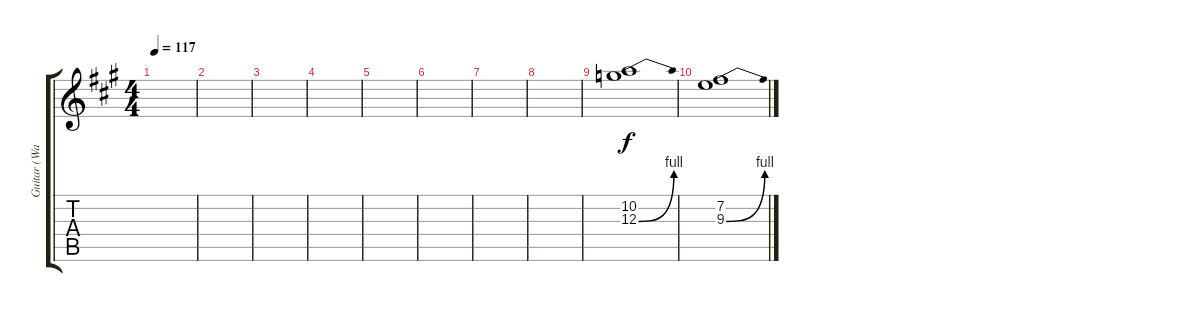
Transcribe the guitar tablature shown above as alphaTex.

\track ("Guitar (Wah Wah)" "Guitar (Wa") {instrument distortionguitar}
\staff {score tabs}
\tuning (E4 B3 G3 D3 A2 E2) {hide}
\ts (4 4)
\tempo 117
\clef g2
\ks a
|
|
|
|
|
|
|
|
(10.2 12.3{be (bend 0 0 60 4)}).1 |
(7.2 9.3{be (bend 0 0 60 4)}).1
